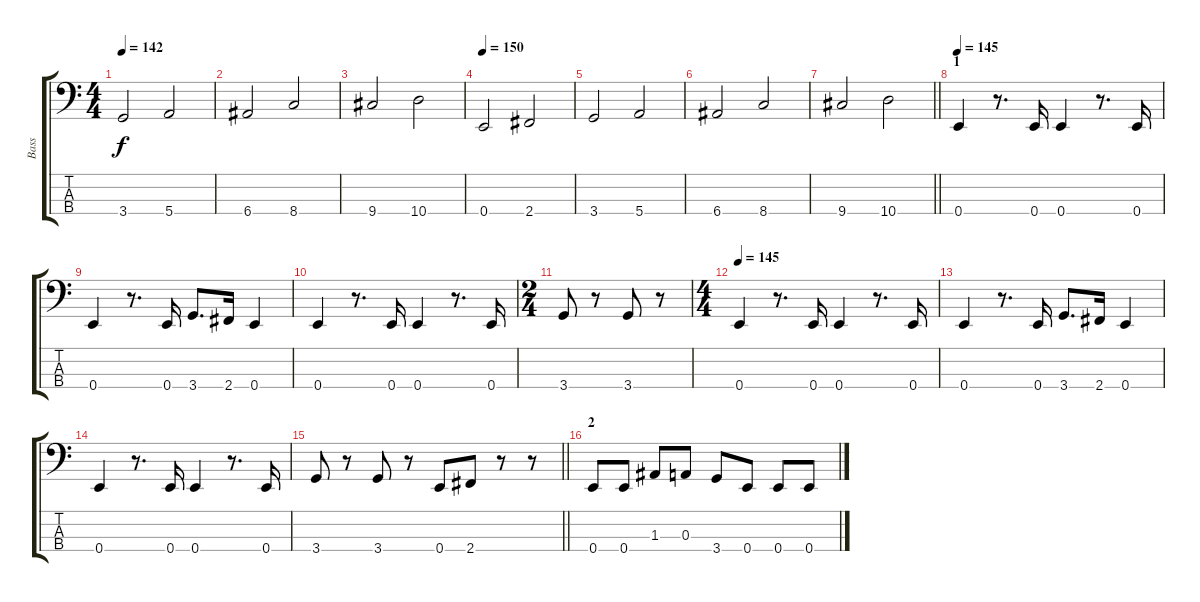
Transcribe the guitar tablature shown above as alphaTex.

\track ("Bass" "Bass") {instrument electricbassfinger}
\staff {score tabs}
\tuning (G2 D2 A1 E1) {hide}
\ts (4 4)
\tempo 142
\clef f4
\ks c
3.4.2{dy f} 5.4.2 |
6.4.2 8.4.2 |
9.4.2 10.4.2 |
\tempo 150
0.4.2 2.4.2 |
3.4.2 5.4.2 |
6.4.2 8.4.2 |
\barLineRight lightlight
9.4.2 10.4.2 |
\section ("" "1")
\tempo 145
0.4.4{instrument overdrivenguitar} r.8{d} 0.4.16 0.4.4 r.8{d} 0.4.16 |
0.4.4{instrument overdrivenguitar} r.8{d} 0.4.16 3.4.8{d} 2.4.16 0.4.4 |
0.4.4{instrument overdrivenguitar} r.8{d} 0.4.16 0.4.4 r.8{d} 0.4.16 |
\ts (2 4)
3.4.8 r.8 3.4.8 r.8 |
\ts (4 4)
\tempo 145
0.4.4{instrument overdrivenguitar} r.8{d} 0.4.16 0.4.4 r.8{d} 0.4.16 |
0.4.4{instrument overdrivenguitar} r.8{d} 0.4.16 3.4.8{d} 2.4.16 0.4.4 |
0.4.4{instrument overdrivenguitar} r.8{d} 0.4.16 0.4.4 r.8{d} 0.4.16 |
\barLineRight lightlight
3.4.8 r.8 3.4.8 r.8 0.4.8 2.4.8 r.8 r.8 |
\section ("" "2")
0.4.8{instrument electricbassfinger} 0.4.8 1.3.8 0.3.8 3.4.8 0.4.8 0.4.8 0.4.8
